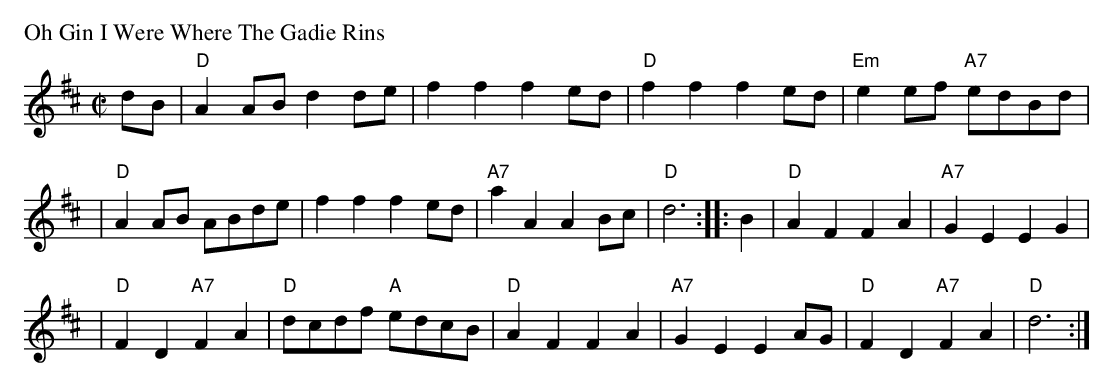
X:1
P: Oh Gin I Were Where The Gadie Rins
M: C|
L: 1/4
K: D
d/B/ \
| "D"AA/B/ dd/e/ | ff fe/d/ | "D"ff fe/d/ | "Em"ee/f/ "A7"e/d/B/d/ |
| "D"AA/B/ A/B/d/e/ | ff fe/d/ | "A7"aA AB/c/ | "D"d3 :: B | "D"AF FA | "A7"GE EG |
| "D"FD "A7"FA | "D"d/c/d/f/ "A"e/d/c/B/ | "D"AF FA | "A7"GE EA/G/ | "D"FD "A7"FA | "D"d3 :|
